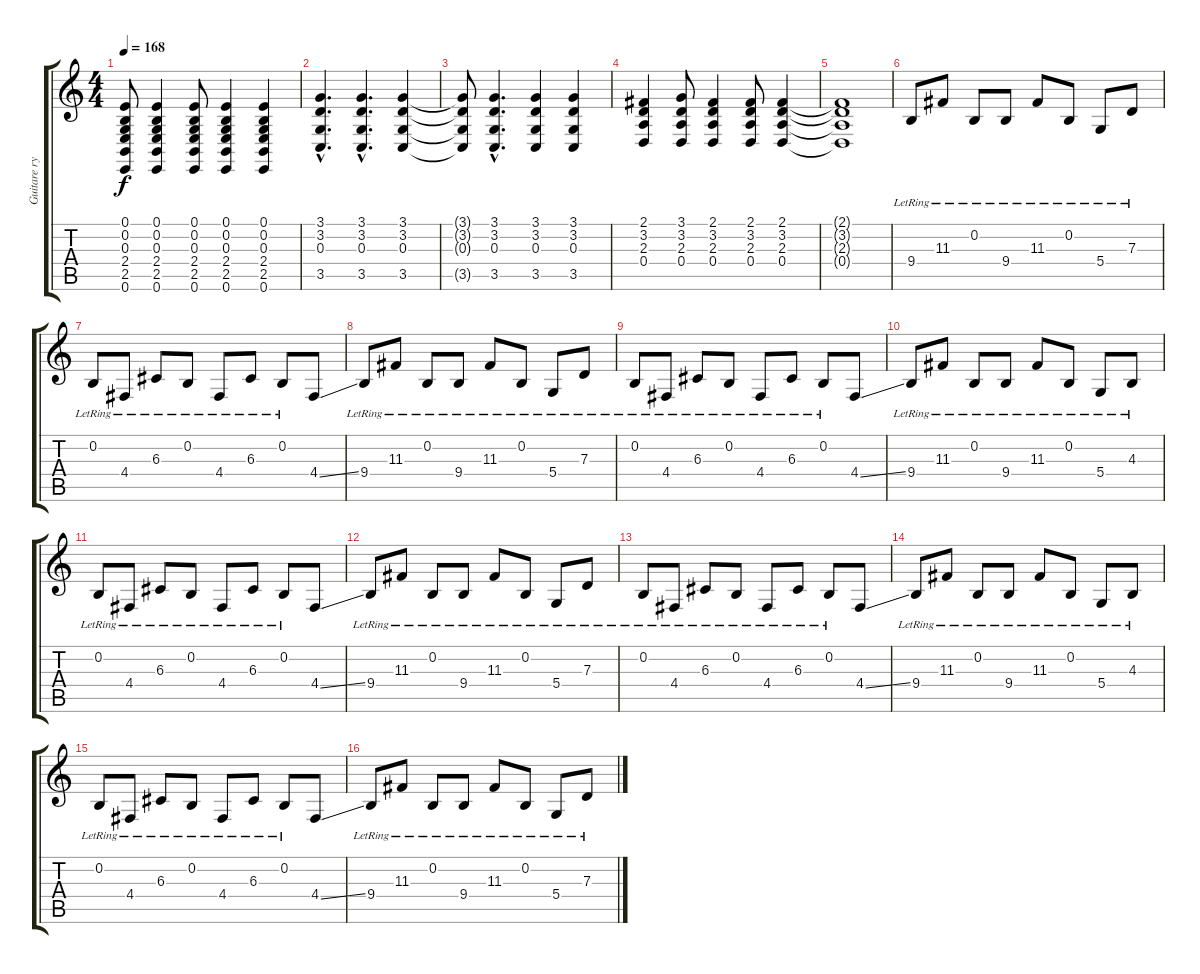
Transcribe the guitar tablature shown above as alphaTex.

\track ("Guitare rythmique" "Guitare ry") {instrument fx4atmosphere}
\staff {score tabs}
\tuning (E4 B3 G3 D3 A2 E2) {hide}
\ts (4 4)
\tempo 168
\clef g2
\ks c
(0.1{t} 0.2{t} 0.3{t} 2.4{t} 2.5{t} 0.6{t}).8{dy f} (0.1 0.2 0.3 2.4 2.5 0.6).4 (0.1 0.2 0.3 2.4 2.5 0.6).8 (0.1 0.2 0.3 2.4 2.5 0.6).4 (0.1 0.2 0.3 2.4 2.5 0.6).4 |
(3.1{hac} 3.2{hac} 0.3{hac} 3.5{hac}).4{d} (3.1{hac} 3.2{hac} 0.3{hac} 3.5{hac}).4{d} (3.1 3.2 0.3 3.5).4 |
(3.1{t} 3.2{t} 0.3{t} 3.5{t}).8 (3.1{hac} 3.2{hac} 0.3{hac} 3.5{hac}).4{d} (3.1 3.2 0.3 3.5).4 (3.1 3.2 0.3 3.5).4 |
(2.1 3.2 2.3 0.4).4 (3.1 3.2 2.3 0.4).8 (2.1 3.2 2.3 0.4).4 (2.1 3.2 2.3 0.4).8 (2.1 3.2 2.3 0.4).4 |
(2.1{t} 3.2{t} 2.3{t} 0.4{t}).1 |
9.4{lr}.8 11.3{lr}.8 0.2{lr}.8 9.4{lr}.8 11.3{lr}.8 0.2{lr}.8 5.4{lr}.8 7.3{lr}.8 |
0.2{lr}.8 4.4{lr}.8 6.3{lr}.8 0.2{lr}.8 4.4{lr}.8 6.3{lr}.8 0.2{lr}.8 4.4{ss}.8 |
9.4{lr}.8 11.3{lr}.8 0.2{lr}.8 9.4{lr}.8 11.3{lr}.8 0.2{lr}.8 5.4{lr}.8 7.3{lr}.8 |
0.2{lr}.8 4.4{lr}.8 6.3{lr}.8 0.2{lr}.8 4.4{lr}.8 6.3{lr}.8 0.2{lr}.8 4.4{ss}.8 |
9.4{lr}.8 11.3{lr}.8 0.2{lr}.8 9.4{lr}.8 11.3{lr}.8 0.2{lr}.8 5.4{lr}.8 4.3{lr}.8 |
0.2{lr}.8 4.4{lr}.8 6.3{lr}.8 0.2{lr}.8 4.4{lr}.8 6.3{lr}.8 0.2{lr}.8 4.4{ss}.8 |
9.4{lr}.8 11.3{lr}.8 0.2{lr}.8 9.4{lr}.8 11.3{lr}.8 0.2{lr}.8 5.4{lr}.8 7.3{lr}.8 |
0.2{lr}.8 4.4{lr}.8 6.3{lr}.8 0.2{lr}.8 4.4{lr}.8 6.3{lr}.8 0.2{lr}.8 4.4{ss}.8 |
9.4{lr}.8 11.3{lr}.8 0.2{lr}.8 9.4{lr}.8 11.3{lr}.8 0.2{lr}.8 5.4{lr}.8 4.3{lr}.8 |
0.2{lr}.8 4.4{lr}.8 6.3{lr}.8 0.2{lr}.8 4.4{lr}.8 6.3{lr}.8 0.2{lr}.8 4.4{ss}.8 |
9.4{lr}.8 11.3{lr}.8 0.2{lr}.8 9.4{lr}.8 11.3{lr}.8 0.2{lr}.8 5.4{lr}.8 7.3{lr}.8
